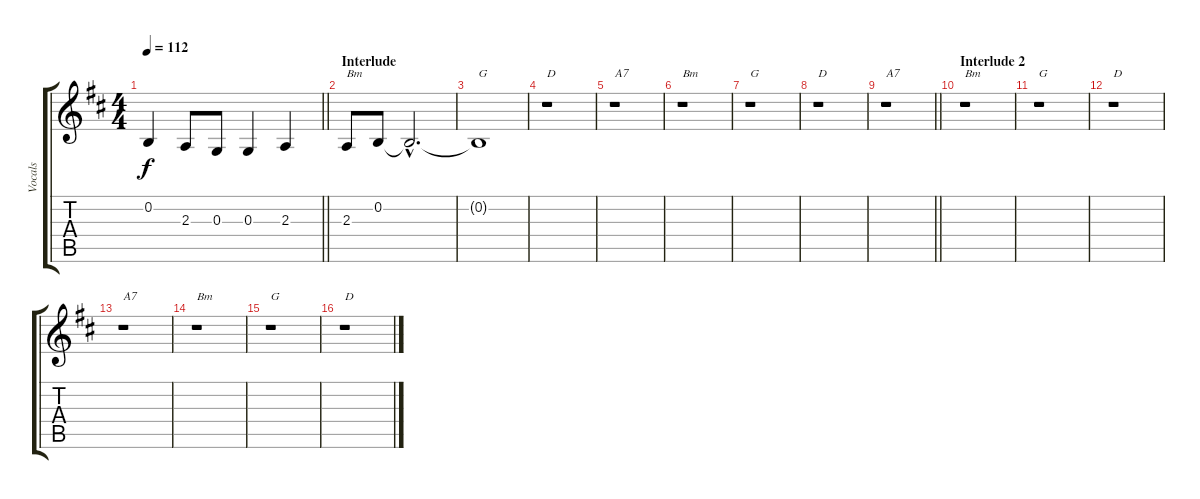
\track ("Vocals" "Vocals") {instrument sopranosax}
\staff {score tabs}
\tuning (E4 B3 G3 D3 A2 E2) {hide}
\ts (4 4)
\tempo 112
\clef g2
\barLineRight lightlight
\ks bminor
0.2.4{dy f} 2.3.8 0.3.8 0.3.4 2.3.4 |
\section ("" "Interlude")
2.3.8{txt "Bm"} 0.2.8 0.2{hac t}.2{d} |
0.2{t}.1{txt "G"} |
r.1{txt "D"} |
r.1{txt "A7"} |
r.1{txt "Bm"} |
r.1{txt "G"} |
r.1{txt "D"} |
\barLineRight lightlight
r.1{txt "A7"} |
\section ("" "Interlude 2")
r.1{txt "Bm"} |
r.1{txt "G"} |
r.1{txt "D"} |
r.1{txt "A7"} |
r.1{txt "Bm"} |
r.1{txt "G"} |
r.1{txt "D"}
